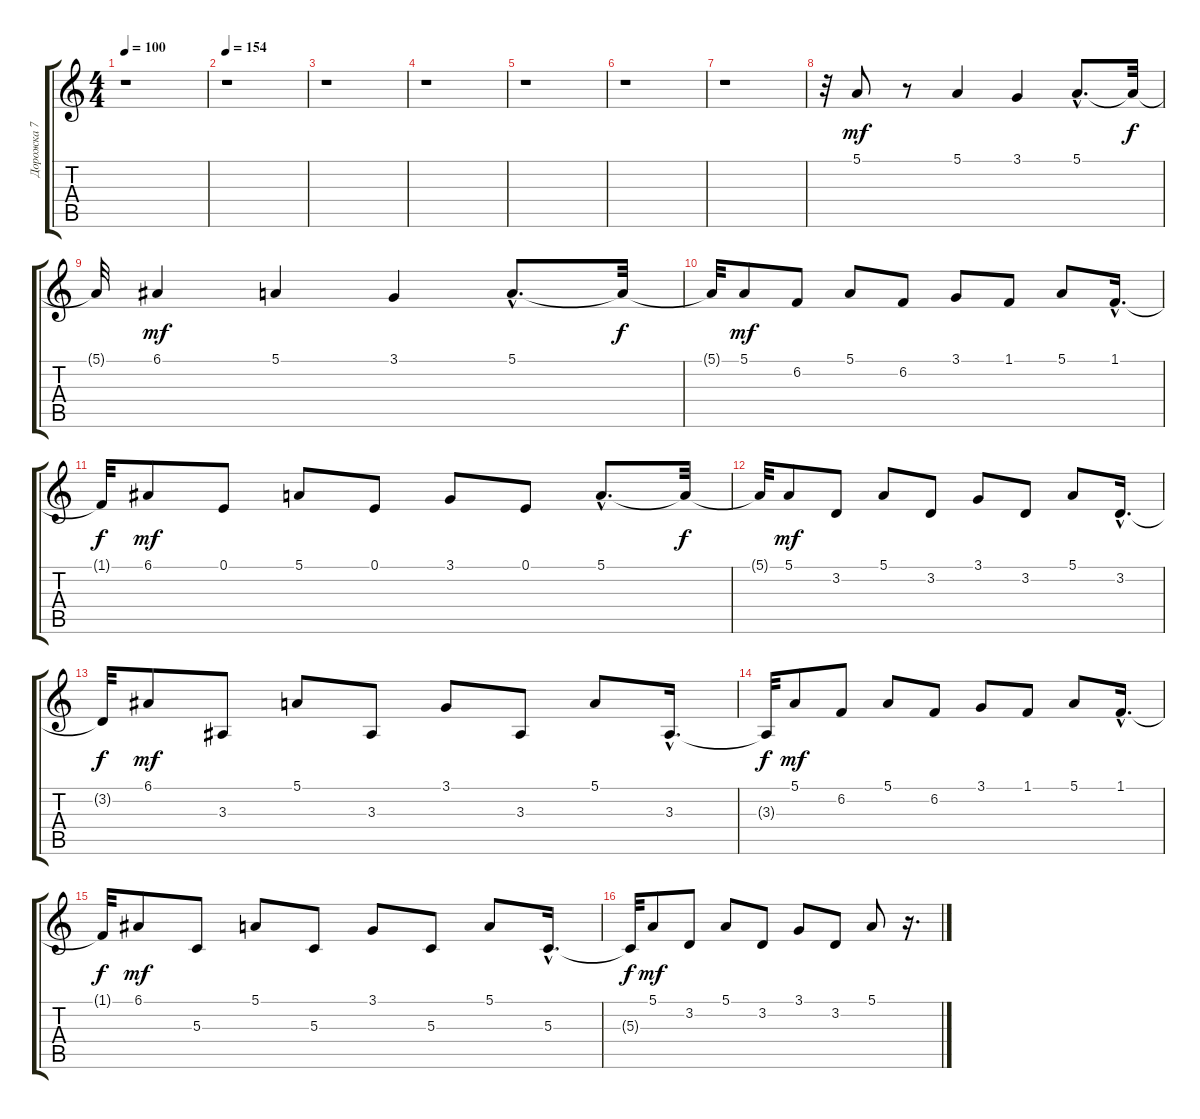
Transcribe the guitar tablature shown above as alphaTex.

\track ("Дорожка 7" "Дорожка 7") {instrument marimba}
\staff {score tabs}
\tuning (E4 B3 G3 D3 A2 E2) {hide}
\ts (4 4)
\tempo 100
\clef g2
\ks c
r.1{dy mf instrument marimba} |
\tempo 154
r.1 |
r.1 |
r.1 |
r.1 |
r.1 |
r.1 |
r.32 5.1.8 r.8 5.1.4 3.1.4 5.1{hac}.8{d} 5.1{t}.32{dy f} |
5.1{t}.32 6.1.4{dy mf} 5.1.4 3.1.4 5.1{hac}.8{d} 5.1{t}.32{dy f} |
5.1{t}.32 5.1.8{dy mf} 6.2.8 5.1.8 6.2.8 3.1.8 1.1.8 5.1.8 1.1{hac}.16{d} |
1.1{t}.32{dy f} 6.1.8{dy mf} 0.1.8 5.1.8 0.1.8 3.1.8 0.1.8 5.1{hac}.8{d} 5.1{t}.32{dy f} |
5.1{t}.32 5.1.8{dy mf} 3.2.8 5.1.8 3.2.8 3.1.8 3.2.8 5.1.8 3.2{hac}.16{d} |
3.2{t}.32{dy f} 6.1.8{dy mf} 3.3.8 5.1.8 3.3.8 3.1.8 3.3.8 5.1.8 3.3{hac}.16{d} |
3.3{t}.32{dy f} 5.1.8{dy mf} 6.2.8 5.1.8 6.2.8 3.1.8 1.1.8 5.1.8 1.1{hac}.16{d} |
1.1{t}.32{dy f} 6.1.8{dy mf} 5.3.8 5.1.8 5.3.8 3.1.8 5.3.8 5.1.8 5.3{hac}.16{d} |
5.3{t}.32{dy f} 5.1.8{dy mf} 3.2.8 5.1.8 3.2.8 3.1.8 3.2.8 5.1.8 r.16{d}
